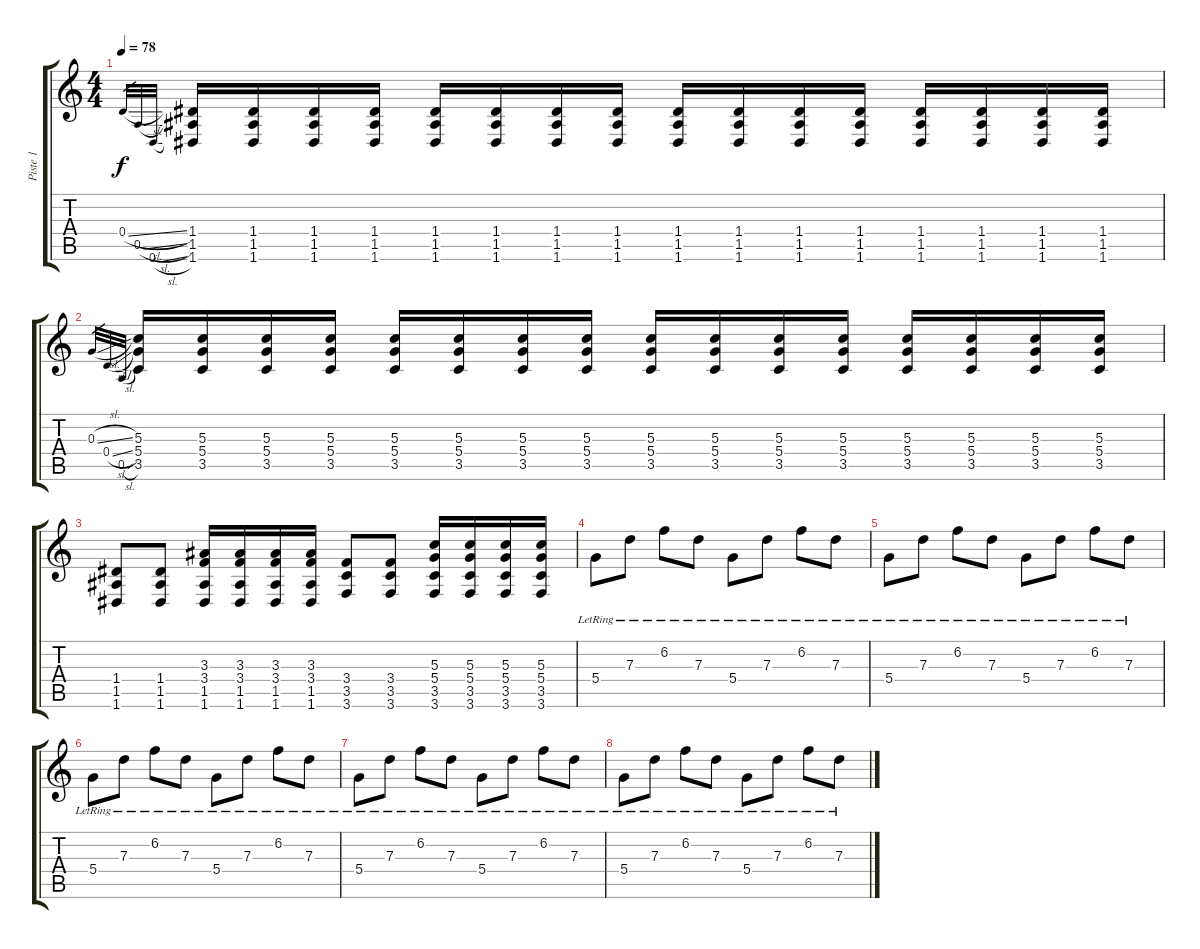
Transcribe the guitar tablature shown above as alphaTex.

\track ("Piste 1" "Piste 1") {instrument overdrivenguitar}
\staff {score tabs}
\tuning (E4 B3 G3 D3 A2 D2) {hide}
\ts (4 4)
\tempo 78
\clef g2
\ks c
0.4{sl}.32{gr dy f} 0.5{sl}.32{gr} 0.6{sl}.32{gr} (1.4 1.5 1.6).16 (1.4 1.5 1.6).16 (1.4 1.5 1.6).16 (1.4 1.5 1.6).16 (1.4 1.5 1.6).16 (1.4 1.5 1.6).16 (1.4 1.5 1.6).16 (1.4 1.5 1.6).16 (1.4 1.5 1.6).16 (1.4 1.5 1.6).16 (1.4 1.5 1.6).16 (1.4 1.5 1.6).16 (1.4 1.5 1.6).16 (1.4 1.5 1.6).16 (1.4 1.5 1.6).16 (1.4 1.5 1.6).16 |
0.3{sl}.32{gr} 0.4{sl}.32{gr} 0.5{sl}.32{gr} (5.3 5.4 3.5).16 (5.3 5.4 3.5).16 (5.3 5.4 3.5).16 (5.3 5.4 3.5).16 (5.3 5.4 3.5).16 (5.3 5.4 3.5).16 (5.3 5.4 3.5).16 (5.3 5.4 3.5).16 (5.3 5.4 3.5).16 (5.3 5.4 3.5).16 (5.3 5.4 3.5).16 (5.3 5.4 3.5).16 (5.3 5.4 3.5).16 (5.3 5.4 3.5).16 (5.3 5.4 3.5).16 (5.3 5.4 3.5).16 |
(1.4 1.5 1.6).8 (1.4 1.5 1.6).8 (3.3 3.4 1.5 1.6).16 (3.3 3.4 1.5 1.6).16 (3.3 3.4 1.5 1.6).16 (3.3 3.4 1.5 1.6).16 (3.4 3.5 3.6).8 (3.4 3.5 3.6).8 (5.3 5.4 3.5 3.6).16 (5.3 5.4 3.5 3.6).16 (5.3 5.4 3.5 3.6).16 (5.3 5.4 3.5 3.6).16 |
5.4{lr}.8 7.3{lr}.8 6.2{lr}.8 7.3{lr}.8 5.4{lr}.8 7.3{lr}.8 6.2{lr}.8 7.3{lr}.8 |
5.4{lr}.8 7.3{lr}.8 6.2{lr}.8 7.3{lr}.8 5.4{lr}.8 7.3{lr}.8 6.2{lr}.8 7.3{lr}.8 |
5.4{lr}.8 7.3{lr}.8 6.2{lr}.8 7.3{lr}.8 5.4{lr}.8 7.3{lr}.8 6.2{lr}.8 7.3{lr}.8 |
5.4{lr}.8 7.3{lr}.8 6.2{lr}.8 7.3{lr}.8 5.4{lr}.8 7.3{lr}.8 6.2{lr}.8 7.3{lr}.8 |
5.4{lr}.8 7.3{lr}.8 6.2{lr}.8 7.3{lr}.8 5.4{lr}.8 7.3{lr}.8 6.2{lr}.8 7.3{lr}.8
